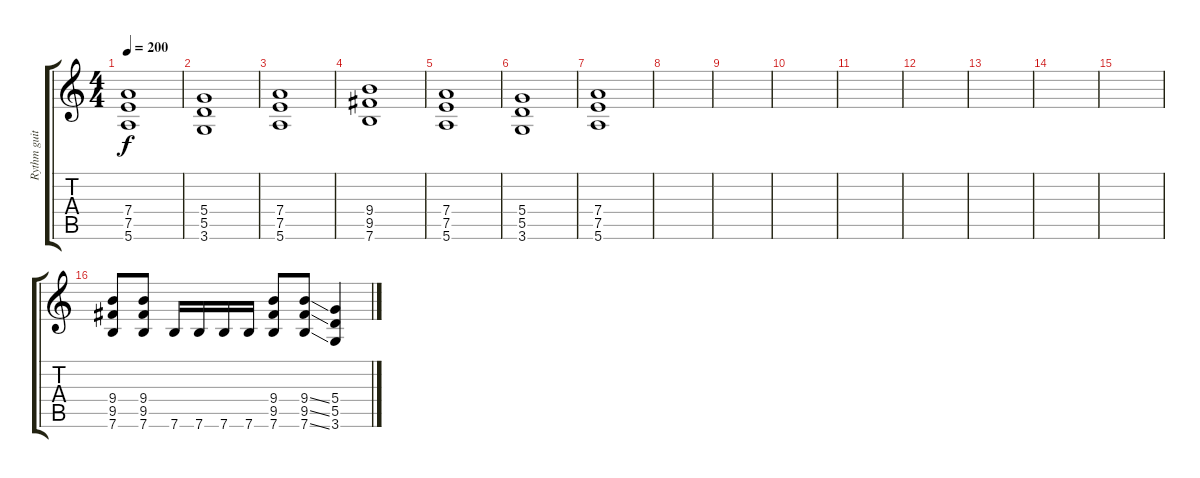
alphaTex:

\track ("Rythm guitar" "Rythm guit") {instrument distortionguitar}
\staff {score tabs}
\tuning (E4 B3 G3 D3 A2 E2) {hide}
\ts (4 4)
\tempo 200
\clef g2
\ks c
(7.4 7.5 5.6).1{dy f} |
(5.4 5.5 3.6).1 |
(7.4 7.5 5.6).1 |
(9.4 9.5 7.6).1 |
(7.4 7.5 5.6).1 |
(5.4 5.5 3.6).1 |
(7.4 7.5 5.6).1 |
|
|
|
|
|
|
|
|
(9.4 9.5 7.6).8 (9.4 9.5 7.6).8 7.6.16 7.6.16 7.6.16 7.6.16 (9.4 9.5 7.6).8 (9.4{ss} 9.5{ss} 7.6{ss}).8 (5.4 5.5 3.6).4
